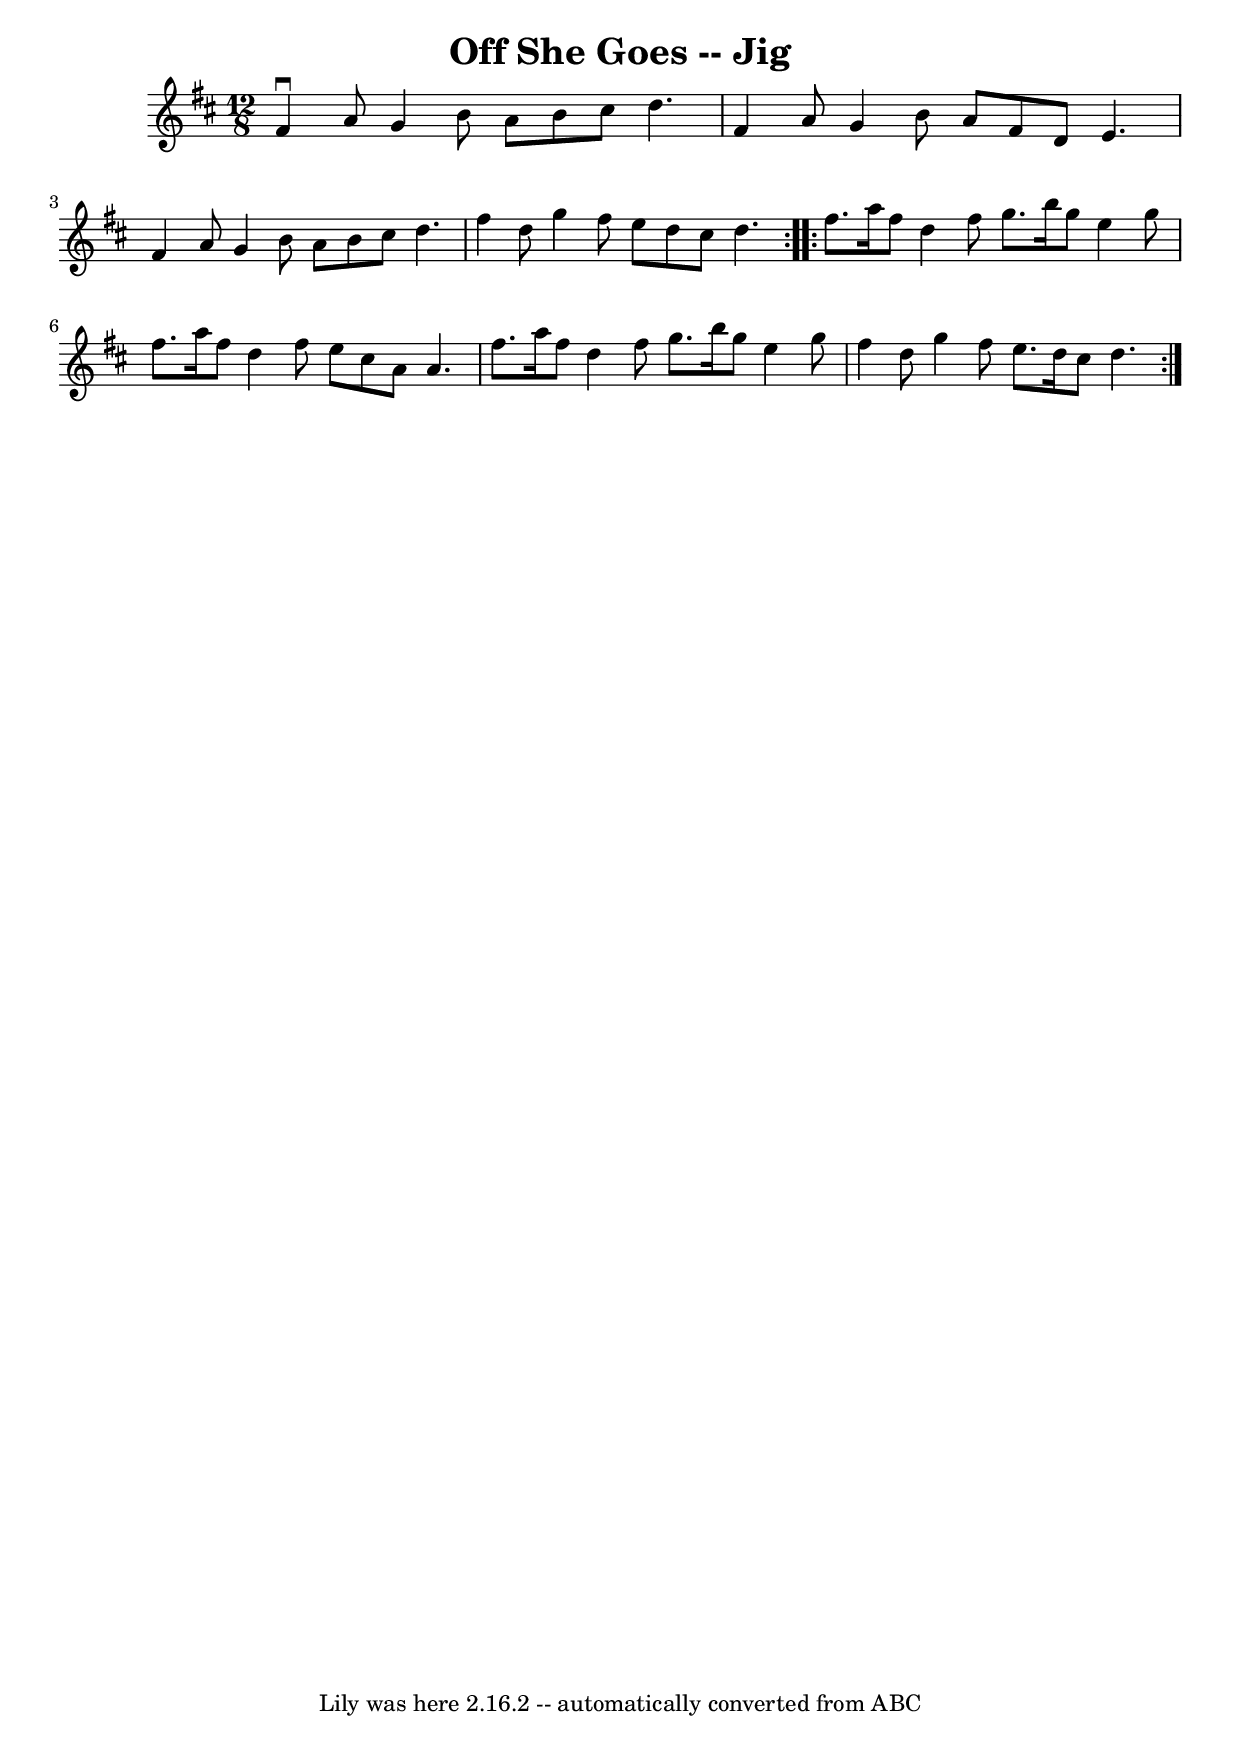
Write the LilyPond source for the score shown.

\version "2.7.40"
\include "Mammoth.ily"
\header {
	%% book = "Ryan's Mammoth Collection"
	crossRefNumber = "1"
	footnotes = "\\\\86 445"
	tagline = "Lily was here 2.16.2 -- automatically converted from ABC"
	title = "Off She Goes -- Jig"
}
voicedefault =  {
\set Score.defaultBarType = "empty"

\repeat volta 2 {
\time 12/8 \key d \major fis'4^\downbow a'8 g'4 b'8 a'8 b'8    
cis''8 d''4.    |
 fis'4 a'8 g'4 b'8 a'8 fis'8 d'8 
 e'4.    |
 fis'4 a'8 g'4 b'8 a'8 b'8 cis''8    
d''4.    |
 fis''4 d''8 g''4 fis''8 e''8 d''8 cis''8  
 d''4.  }     \repeat volta 2 { fis''8. a''16 fis''8 d''4 fis''8 
 g''8. b''16 g''8 e''4 g''8    |
 fis''8. a''16    
fis''8 d''4 fis''8 e''8 cis''8 a'8 a'4.    |
     
fis''8. a''16 fis''8 d''4 fis''8 g''8. b''16 g''8 e''4  
 g''8    |
 fis''4 d''8 g''4 fis''8 e''8. d''16    
cis''8 d''4.    }   
}

\score{
    <<

	\context Staff="default"
	{
	    \voicedefault 
	}

    >>
	\layout {
	}
	\midi {}
}
